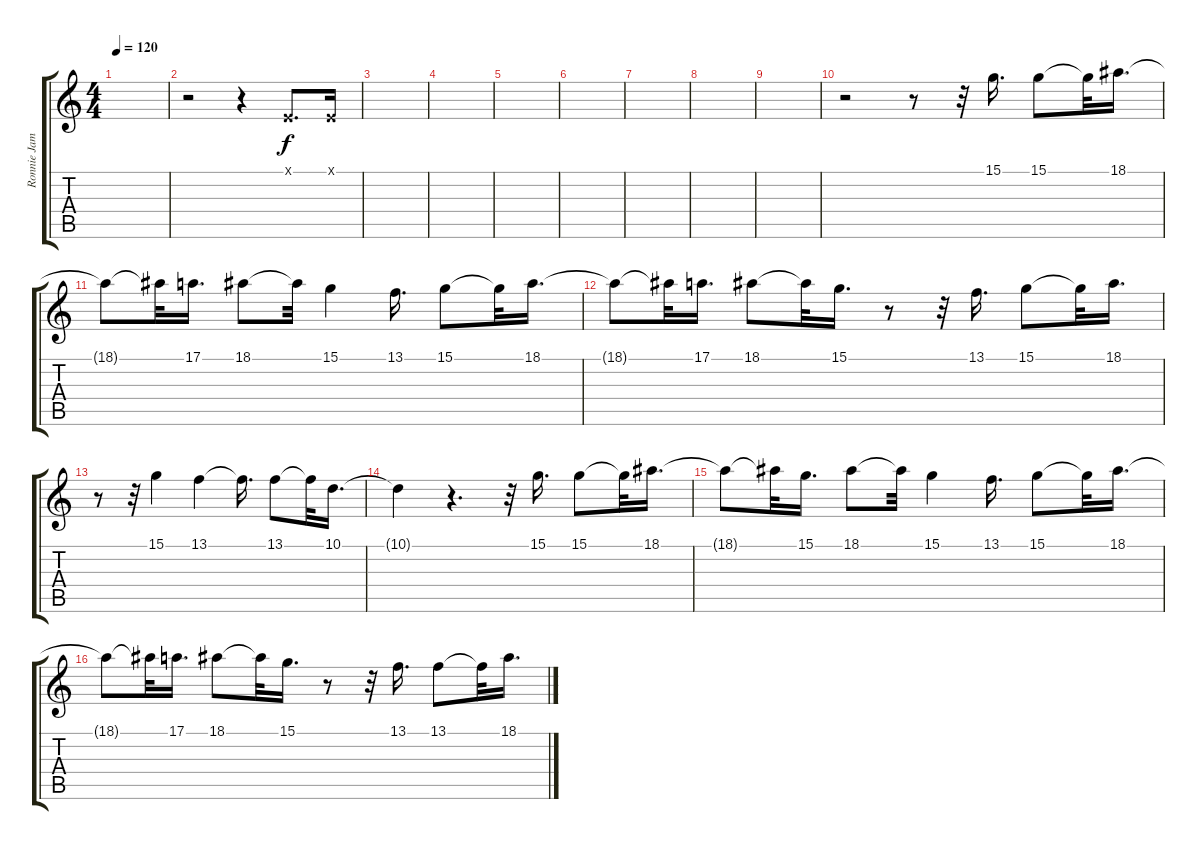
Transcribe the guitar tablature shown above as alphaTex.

\track ("Ronnie James Dio" "Ronnie Jam") {instrument choiraahs}
\staff {score tabs}
\tuning (E4 B3 G3 D3 A2 E2) {hide}
\ts (4 4)
\tempo 120
\clef g2
\ks c
|
r.2 r.4 0.1{x}.8{d} 0.1{x}.16 |
|
|
|
|
|
|
|
r.2 r.8 r.32 15.1.16{d} 15.1.8 15.1{t}.32 18.1.16{d} |
18.1{t}.8 18.1{t}.32 17.1.16{d} 18.1.8 18.1{t}.32 15.1.4 13.1.16{d} 15.1.8 15.1{t}.32 18.1.16{d} |
18.1{t}.8 18.1{t}.32 17.1.16{d} 18.1.8 18.1{t}.32 15.1.16{d} r.8 r.32 13.1.16{d} 15.1.8 15.1{t}.32 18.1.16{d} |
r.8 r.32 15.1.4 13.1.4 13.1{t}.16{d} 13.1.8 13.1{t}.32 10.1.16{d} |
10.1{t}.4 r.4{d} r.32 15.1.16{d} 15.1.8 15.1{t}.32 18.1.16{d} |
18.1{t}.8 18.1{t}.32 15.1.16{d} 18.1.8 18.1{t}.32 15.1.4 13.1.16{d} 15.1.8 15.1{t}.32 18.1.16{d} |
18.1{t}.8 18.1{t}.32 17.1.16{d} 18.1.8 18.1{t}.32 15.1.16{d} r.8 r.32 13.1.16{d} 13.1.8 13.1{t}.32 18.1.16{d}
